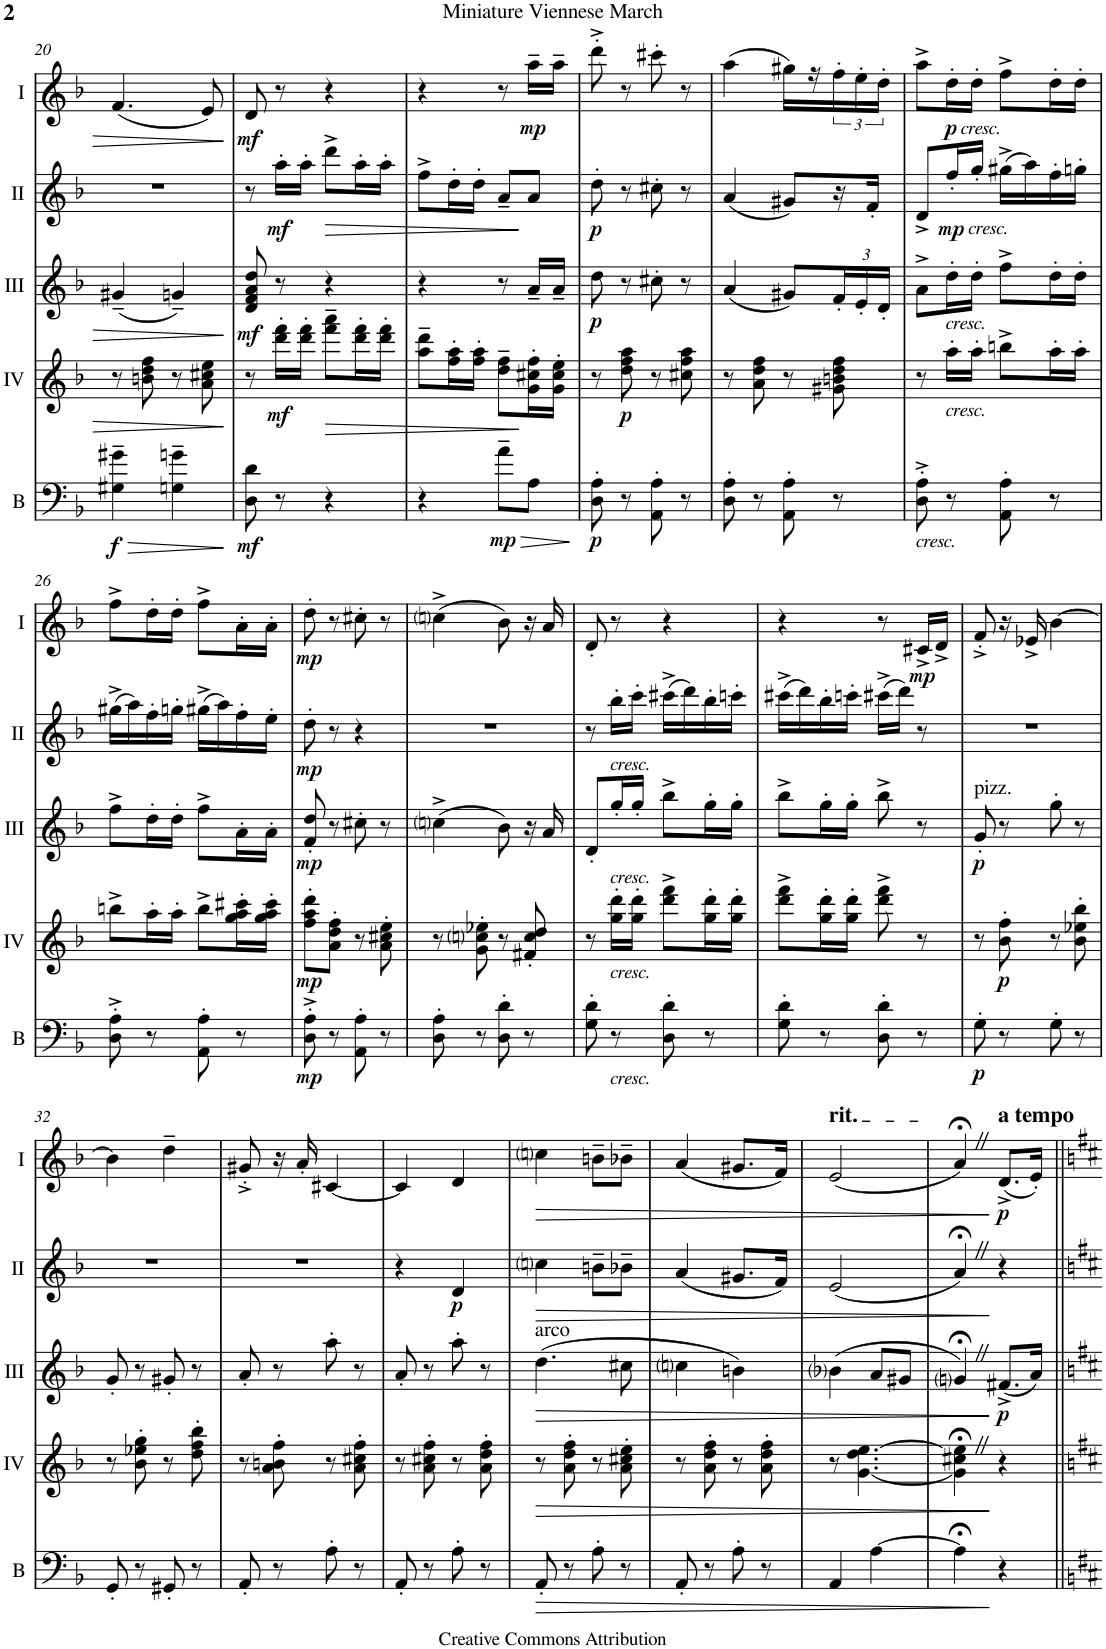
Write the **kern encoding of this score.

**kern	**dynam	**kern	**dynam	**kern	**dynam	**kern	**dynam	**kern	**dynam
*part5	*part5	*part4	*part4	*part3	*part3	*part2	*part2	*part1	*part1
*staff5	*staff5	*staff4	*staff4	*staff3	*staff3	*staff2	*staff2	*staff1	*staff1
*I"Bass	*	*I"Acc. 4	*	*I"Acc. 3	*	*I"Acc. 2	*	*I"Acc. 1	*
*I'B	*	*	*	*	*	*	*	*	*
!!LO:PB:g=z
*clefF4	*	*clefG2	*	*clefG2	*	*clefG2	*	*clefG2	*
*Trd7c12	*	*Trd7c12	*	*Trd7c12	*	*	*	*	*
*k[b-]	*	*k[b-]	*	*k[b-]	*	*k[b-]	*	*k[b-]	*
*M2/4	*	*M2/4	*	*M2/4	*	*M2/4	*	*M2/4	*
=20	=20	=20	=20	=20	=20	=20	=20	=20	=20
!	!LO:HP:b	!	!	!	!	!	!	!	!
!	!LO:DY:n=1:b	!	!	!	!	!	!	!	!
4G#X\~ 4g#X\~	> f	8r	.	(4g#X~/	.	2r	.	(4.f/	.
.	.	8bn\ 8dd\ 8ff\	.	.	.	.	.	.	.
4Gn\~ 4gn\~	.	8r	.	4gn~/)	.	.	.	.	.
.	.	8a\ 8cc#X\ 8ee\	.	.	.	.	.	8e/)	.
.	]	.	.	.	.	.	.	.	.
=21	=21	=21	=21	=21	=21	=21	=21	=21	=21
!	!LO:DY:b	!	!	!	!LO:DY:b	!	!	!	!LO:DY:b
8D\ 8d\	mf	8r	.	8d/ 8f/ 8a/ 8dd/	mf	8r	.	8d/	mf
!	!	!	!LO:DY:b	!	!	!	!LO:DY:b	!	!
8r	.	16ddd\' 16fff\'LL	mf	8r	.	16aa'\LL	mf	8r	.
.	.	16ddd\' 16fff\'JJ	.	.	.	16aa'\JJ	.	.	.
!	!	!	!LO:HP:b	!	!	!	!LO:HP:b	!	!
4r	.	8fff\~ 8aaa\~L	>	4r	.	8ddd^\L	>	4r	.
.	.	16ddd\' 16fff\'L	.	.	.	16aa'\L	.	.	.
.	.	16ddd\' 16fff\'JJ	.	.	.	16aa'\JJ	.	.	.
=22	=22	=22	=22	=22	=22	=22	=22	=22	=22
4r	.	8aa\~ 8ddd\~L	.	4r	.	8ff^\L	.	4r	.
.	.	16ff\' 16aa\'L	.	.	.	16dd'\L	.	.	.
.	.	16ff\' 16aa\'JJ	.	.	.	16dd'\JJ	.	.	.
!	!LO:HP:b	!	!	!	!	!	!	!	!
!	!LO:DY:n=1:b	!	!	!	!	!	!	!	!
8a~\L	> mp	8dd\~ 8ff\~L	.	8r	.	8a~/L	.	8r	.
!	!	!	!	!	!	!	!	!	!LO:DY:b
8A\J	.	16g\' 16cc#X\' 16ff\'L	]	16a~/LL	.	8a/J	]	16aa~\LL	mp
.	.	16g\' 16cc#\' 16ee\'JJ	.	16a~/JJ	.	.	.	16aa~\JJ	.
.	]	.	.	.	.	.	.	.	.
=23	=23	=23	=23	=23	=23	=23	=23	=23	=23
!	!LO:DY:b	!	!	!	!LO:DY:b	!	!LO:DY:b	!	!
8D\' 8A\'	p	8r	.	8dd\	p	8dd'\	p	8ddd'^\	.
!	!	!	!LO:DY:b	!	!	!	!	!	!
8r	.	8dd\ 8ff\ 8aa\	p	8r	.	8r	.	8r	.
8AA\' 8A\'	.	8r	.	8cc#X'\	.	8cc#X'\	.	8ccc#X'\	.
8r	.	8cc#X\ 8ff\ 8aa\	.	8r	.	8r	.	8r	.
=24	=24	=24	=24	=24	=24	=24	=24	=24	=24
8D\' 8A\'	.	8r	.	(4a/	.	(4a/	.	(4aa\	.
8r	.	8a\ 8dd\ 8ff\	.	.	.	.	.	.	.
8AA\' 8A\'	.	8r	.	8g#X/L)	.	8g#X/L)	.	16gg#X\LL)	.
.	.	.	.	.	.	.	.	16r	.
*	*	*	*	*Xbrackettup	*	*	*	*	*
8r	.	8g#X\ 8bn\ 8dd\ 8ff\	.	24f'/L	.	16r	.	24ff'\	.
.	.	.	.	24e'/	.	.	.	24ee'\	.
.	.	.	.	.	.	16f'/JJ	.	.	.
.	.	.	.	24d'/JJ	.	.	.	24dd'\JJ	.
=25	=25	=25	=25	=25	=25	=25	=25	=25	=25
!LO:TX:b:i:t=cresc.	!	!	!	!	!	!	!	!	!
8D\'^ 8A\'^	.	8r	.	8a^\L	.	8d^/L	.	8aa^\L	.
!	!	!	!	!	!	!	!	!LO:TX:b:i:t=cresc.	!
!	!	!	!	!	!	!LO:TX:b:i:t=cresc.	!	!	!
!	!	!	!	!LO:TX:b:i:t=cresc.	!	!	!	!	!
!	!	!LO:TX:b:i:t=cresc.	!	!	!	!	!	!	!
!	!	!	!	!	!	!	!LO:DY:b	!	!LO:DY:b
8r	.	16aa'\LL	.	16dd'\L	.	16ff'/L	mp	16dd'\L	p
.	.	16aa'\JJ	.	16dd'\JJ	.	16gg'/JJ	.	16dd'\JJ	.
8AA\' 8A\'	.	8bbn^\L	.	8ff^\L	.	(16gg#X^\LL	.	8ff^\L	.
.	.	.	.	.	.	16aa\)	.	.	.
8r	.	16aa'\L	.	16dd'\L	.	16ff'\	.	16dd'\L	.
.	.	16aa'\JJ	.	16dd'\JJ	.	16ggn'\JJ	.	16dd'\JJ	.
!!LO:LB:g=z
=26	=26	=26	=26	=26	=26	=26	=26	=26	=26
8D\'^ 8A\'^	.	8bbn^\L	.	8ff^\L	.	(16gg#X^\LL	.	8ff^\L	.
.	.	.	.	.	.	16aa\)	.	.	.
8r	.	16aa'\L	.	16dd'\L	.	16ff'\	.	16dd'\L	.
.	.	16aa'\JJ	.	16dd'\JJ	.	16ggn'\JJ	.	16dd'\JJ	.
8AA\' 8A\'	.	8bb^\L	.	8ff^\L	.	(16gg#X^\LL	.	8ff^\L	.
.	.	.	.	.	.	16aa\)	.	.	.
8r	.	16gg\' 16aa\' 16ccc#X\'L	.	16a'\L	.	16ff'\	.	16a'\L	.
.	.	16gg\' 16aa\' 16ccc#\'JJ	.	16a'\JJ	.	16ee'\JJ	.	16a'\JJ	.
=27	=27	=27	=27	=27	=27	=27	=27	=27	=27
!	!LO:DY:b	!	!LO:DY:b	!	!LO:DY:b	!	!LO:DY:b	!	!LO:DY:b
8D\'^ 8A\'^	mp	8ff\' 8aa\' 8ddd\'L	mp	8f/' 8dd/'	mp	8dd'\	mp	8dd'\	mp
8r	.	8a\' 8dd\' 8ff\'J	.	8r	.	8r	.	8r	.
8AA\' 8A\'	.	8r	.	8cc#X'\	.	4r	.	8cc#X'\	.
8r	.	8a\' 8cc#X\' 8ee\'	.	8r	.	.	.	8r	.
=28	=28	=28	=28	=28	=28	=28	=28	=28	=28
8D\' 8A\'	.	8r	.	(4ccni^\	.	2r	.	(4ccni^\	.
8r	.	8g\' 8ccni\' 8ee-X\'	.	.	.	.	.	.	.
8D\' 8d\'	.	8r	.	8b-\)	.	.	.	8b-\)	.
8r	.	8f#X/' 8cc/' 8dd/'	.	16r	.	.	.	16r	.
.	.	.	.	16a/	.	.	.	16a/	.
=29	=29	=29	=29	=29	=29	=29	=29	=29	=29
8G\' 8d\'	.	8r	.	8d'/L	.	8r	.	8d'/	.
!	!	!	!	!	!	!LO:TX:b:i:t=cresc.	!	!	!
!	!	!	!	!LO:TX:b:i:t=cresc.	!	!	!	!	!
!	!	!LO:TX:b:i:t=cresc.	!	!	!	!	!	!	!
!LO:TX:b:i:t=cresc.	!	!	!	!	!	!	!	!	!
8r	.	16gg\' 16ddd\'LL	.	16gg'/L	.	16bb-'\LL	.	8r	.
.	.	16gg\' 16ddd\'JJ	.	16gg'/JJ	.	16ccc'\JJ	.	.	.
8D\' 8d\'	.	8ddd\^ 8fff\^L	.	8bb-^\L	.	(16ccc#X^\LL	.	4r	.
.	.	.	.	.	.	16ddd\)	.	.	.
8r	.	16gg\' 16ddd\'L	.	16gg'\L	.	16bb-'\	.	.	.
.	.	16gg\' 16ddd\'JJ	.	16gg'\JJ	.	16cccn'\JJ	.	.	.
=30	=30	=30	=30	=30	=30	=30	=30	=30	=30
8G\' 8d\'	.	8ddd\^ 8fff\^L	.	8bb-^\L	.	(16ccc#X^\LL	.	4r	.
.	.	.	.	.	.	16ddd\)	.	.	.
8r	.	16gg\' 16ddd\'L	.	16gg'\L	.	16bb-'\	.	.	.
.	.	16gg\' 16ddd\'JJ	.	16gg'\JJ	.	16cccn'\JJ	.	.	.
8D\' 8d\'	.	8ddd\^ 8fff\^	.	8bb-^\	.	(16ccc#X^\LL	.	8r	.
.	.	.	.	.	.	16ddd\JJ)	.	.	.
!	!	!	!	!	!	!	!	!	!LO:DY:b
8r	.	8r	.	8r	.	8r	.	16c#X^/LL	mp
.	.	.	.	.	.	.	.	16d^/JJ	.
=31	=31	=31	=31	=31	=31	=31	=31	=31	=31
!	!	!	!	!LO:TX:a:t=pizz.	!	!	!	!	!
!	!LO:DY:b	!	!	!	!LO:DY:b	!	!	!	!
8G'\	p	8r	.	8g'/	p	2r	.	8f'^/	.
!	!	!	!LO:DY:b	!	!	!	!	!	!
8r	.	8b-\' 8ff\'	p	8r	.	.	.	16r	.
.	.	.	.	.	.	.	.	16e-X^/	.
8G'\	.	8r	.	8gg'\	.	.	.	[4b-\	.
8r	.	8b-\' 8ee-X\' 8bb-\'	.	8r	.	.	.	.	.
!!LO:LB:g=z
=32	=32	=32	=32	=32	=32	=32	=32	=32	=32
8GG'/	.	8r	.	8g'/	.	2r	.	4b-\]	.
8r	.	8b-\' 8ee-X\' 8gg\'	.	8r	.	.	.	.	.
8GG#X'/	.	8r	.	8g#X'/	.	.	.	4dd~\	.
8r	.	8dd\' 8ff\' 8bb-\'	.	8r	.	.	.	.	.
=33	=33	=33	=33	=33	=33	=33	=33	=33	=33
8AA'/	.	8r	.	8a'/	.	2r	.	8g#X'^/	.
8r	.	8a\' 8bn\' 8ff\'	.	8r	.	.	.	16r	.
.	.	.	.	.	.	.	.	16a'/	.
8A'\	.	8r	.	8aa'\	.	.	.	[4c#X/	.
8r	.	8a\' 8cc#X\' 8ff\'	.	8r	.	.	.	.	.
=34	=34	=34	=34	=34	=34	=34	=34	=34	=34
8AA'/	.	8r	.	8a'/	.	4r	.	4c#/]	.
8r	.	8a\' 8cc#X\' 8ff\'	.	8r	.	.	.	.	.
!	!	!	!	!	!	!	!LO:DY:b	!	!
8A'\	.	8r	.	8aa'\	.	4d/	p	4d/	.
8r	.	8a\' 8dd\' 8ff\'	.	8r	.	.	.	.	.
=35	=35	=35	=35	=35	=35	=35	=35	=35	=35
!	!	!	!	!LO:TX:a:t=arco	!	!	!	!	!
!	!LO:HP:b	!	!LO:HP:b	!	!LO:HP:b	!	!LO:HP:b	!	!LO:HP:b
8AA'/	>	8r	>	(4.dd\	>	4ccni\	>	4ccni\	>
8r	.	8a\' 8dd\' 8ff\'	.	.	.	.	.	.	.
8A'\	.	8r	.	.	.	8bn~\L	.	8bn~\L	.
8r	.	8a\' 8cc#X\' 8ee\'	.	8cc#X\	.	8b-X~\J	.	8b-X~\J	.
=36	=36	=36	=36	=36	=36	=36	=36	=36	=36
8AA'/	.	8r	.	4ccni\	.	(4a/	.	(4a/	.
8r	.	8a\' 8dd\' 8ff\'	.	.	.	.	.	.	.
8A'\	.	8r	.	4bn\)	.	8.g#X/L	.	8.g#X/L	.
8r	.	8a\' 8dd\' 8ff\'	.	.	.	.	.	.	.
.	.	.	.	.	.	16f/Jk)	.	16f/Jk)	.
=37	=37	=37	=37	=37	=37	=37	=37	=37	=37
!	!	!	!	!	!	!	!	!LO:TX:a:t=rit.	!
4AA/	.	8r	.	(4b-i\	.	(2e/	.	(2e/	.
.	.	[4.g\ 4.dd\ [4.ee\	.	.	.	.	.	.	.
[4A\	.	.	.	8a/L	.	.	.	.	.
.	.	.	.	8g#X/J	.	.	.	.	.
=38	=38	=38	=38	=38	=38	=38	=38	=38	=38
4A;<\]	.	4g\];<Z 4cc#X\;<Z 4ee\];<Z	.	4gni;<Z/)	.	4a;<Z/)	.	4a;<Z/)	.
!	!	!	!	!	!	!	!	!LO:TX:a:B:t=a tempo	!
!	!	!	!	!	!LO:DY:n=1:b	!	!	!	!LO:DY:n=1:b
4r	]	4r	]	(8.f#X^/L	] p	4r	]	(8.d^/L	] p
.	.	.	.	16a/Jk)	.	.	.	16e'/Jk)	.
=||	=||	=||	=||	=||	=||	=||	=||	=||	=||
*-	*-	*-	*-	*-	*-	*-	*-	*-	*-
